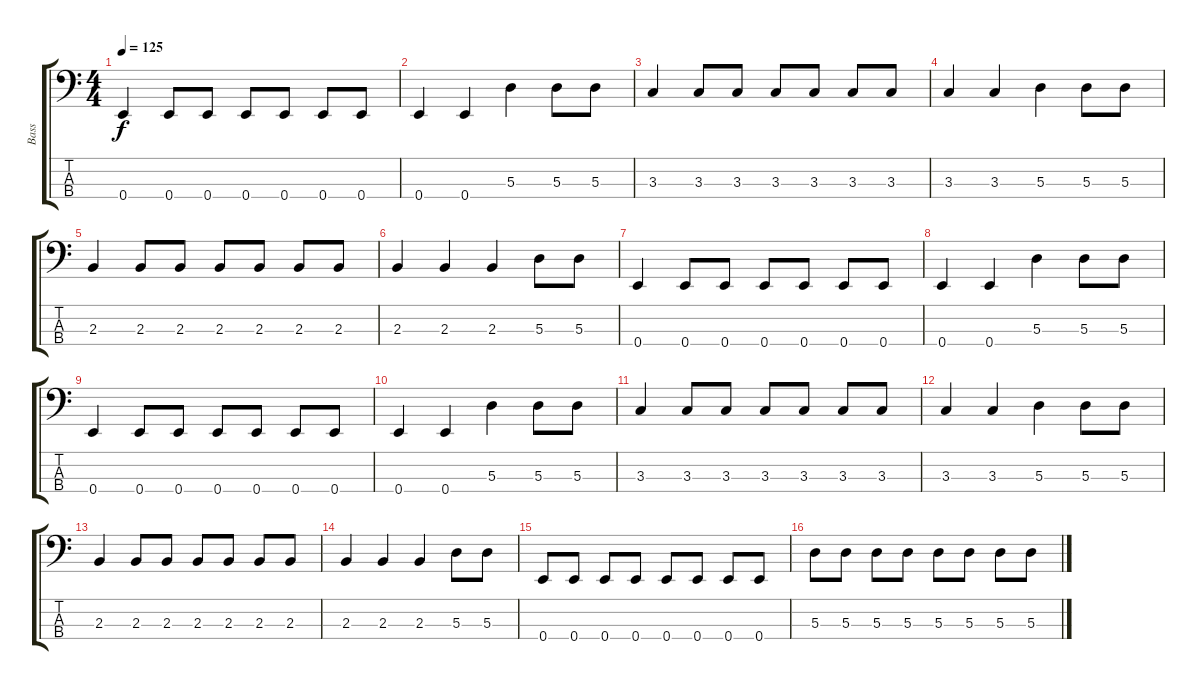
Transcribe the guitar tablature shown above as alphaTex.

\track ("Bass" "Bass") {instrument electricbassfinger}
\staff {score tabs}
\tuning (G2 D2 A1 E1) {hide}
\ts (4 4)
\tempo 125
\clef f4
\ks c
0.4.4{dy f} 0.4.8 0.4.8 0.4.8 0.4.8 0.4.8 0.4.8 |
0.4.4 0.4.4 5.3.4 5.3.8 5.3.8 |
3.3.4 3.3.8 3.3.8 3.3.8 3.3.8 3.3.8 3.3.8 |
3.3.4 3.3.4 5.3.4 5.3.8 5.3.8 |
2.3.4 2.3.8 2.3.8 2.3.8 2.3.8 2.3.8 2.3.8 |
2.3.4 2.3.4 2.3.4 5.3.8 5.3.8 |
0.4.4 0.4.8 0.4.8 0.4.8 0.4.8 0.4.8 0.4.8 |
0.4.4 0.4.4 5.3.4 5.3.8 5.3.8 |
0.4.4 0.4.8 0.4.8 0.4.8 0.4.8 0.4.8 0.4.8 |
0.4.4 0.4.4 5.3.4 5.3.8 5.3.8 |
3.3.4 3.3.8 3.3.8 3.3.8 3.3.8 3.3.8 3.3.8 |
3.3.4 3.3.4 5.3.4 5.3.8 5.3.8 |
2.3.4 2.3.8 2.3.8 2.3.8 2.3.8 2.3.8 2.3.8 |
2.3.4 2.3.4 2.3.4 5.3.8 5.3.8 |
0.4.8 0.4.8 0.4.8 0.4.8 0.4.8 0.4.8 0.4.8 0.4.8 |
5.3.8 5.3.8 5.3.8 5.3.8 5.3.8 5.3.8 5.3.8 5.3.8
